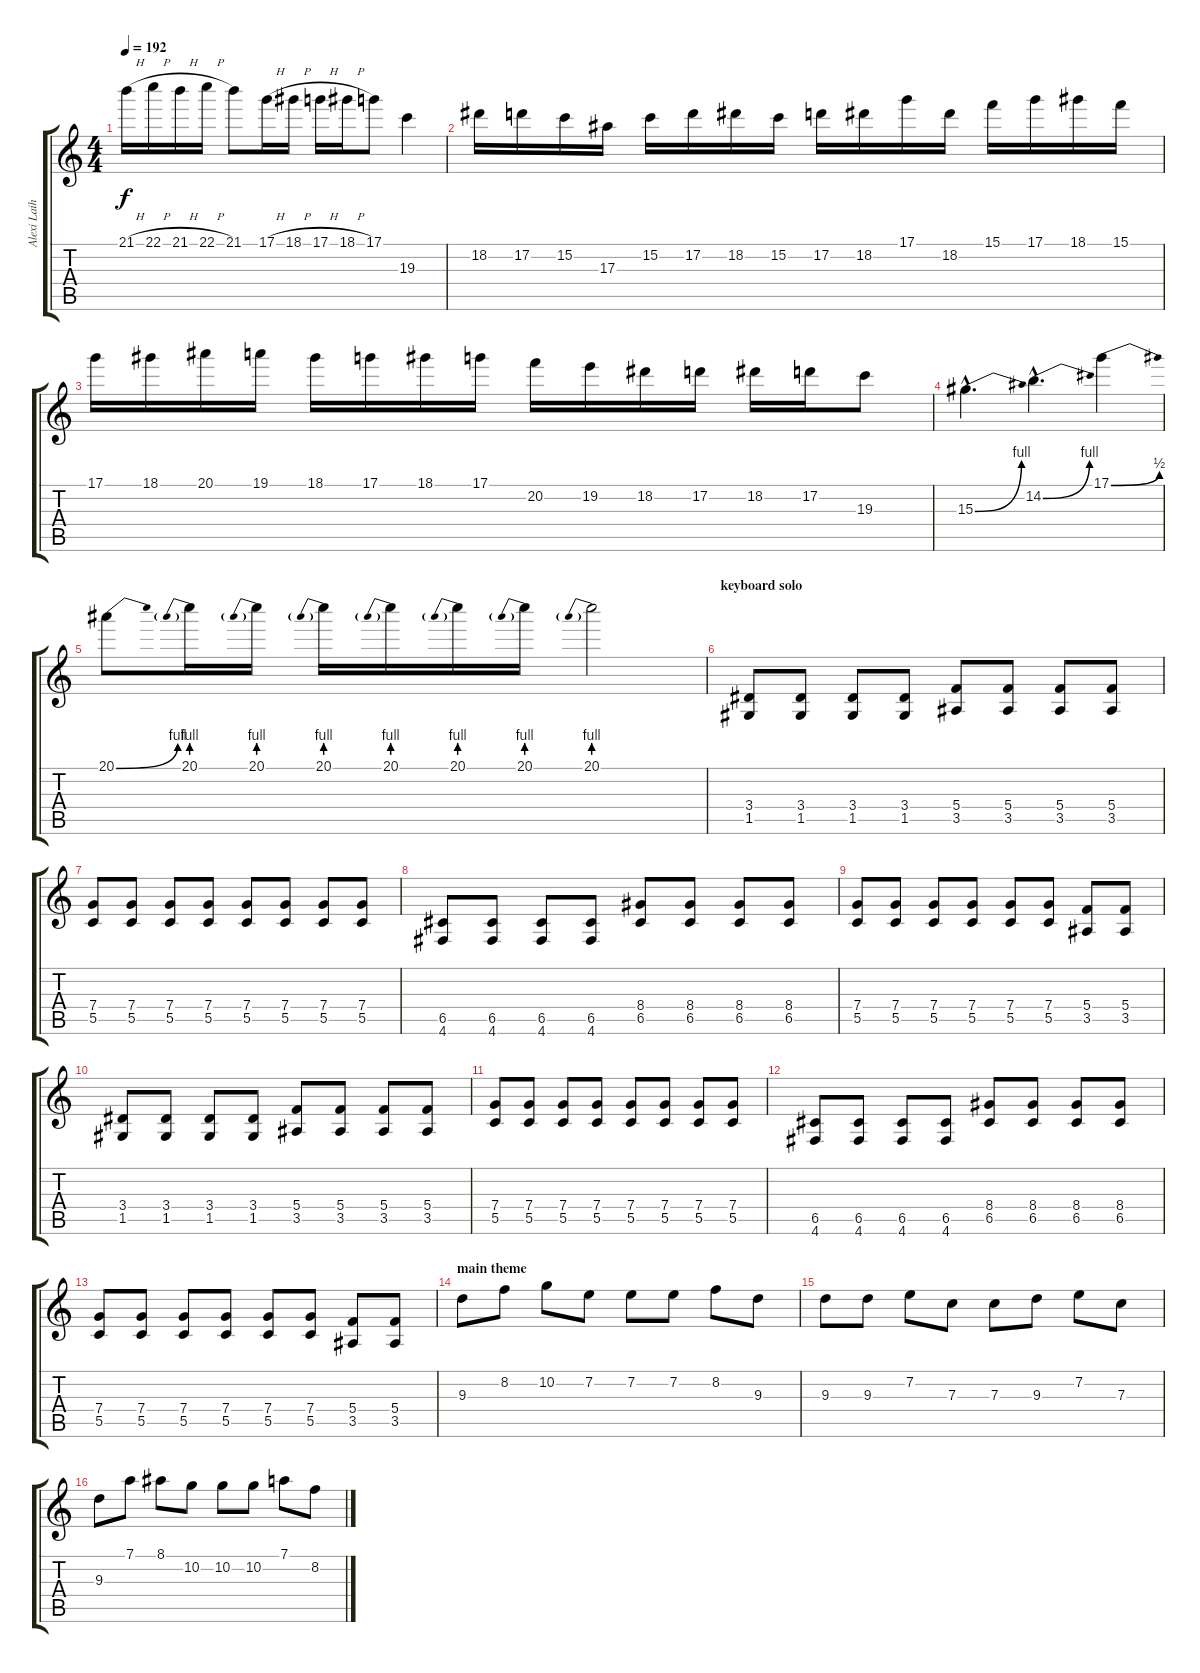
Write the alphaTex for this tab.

\track ("Alexi Laiho" "Alexi Laih") {instrument distortionguitar}
\staff {score tabs}
\tuning (D4 A3 F3 C3 G2 D2) {hide}
\ts (4 4)
\tempo 192
\clef g2
\ks c
21.1{h}.16{dy f} 22.1{h}.16 21.1{h}.16 22.1{h}.16 21.1.8 17.1{h}.16 18.1{h}.16 17.1{h}.16 18.1{h}.16 17.1.8 19.3.4 |
18.2.16 17.2.16 15.2.16 17.3.16 15.2.16 17.2.16 18.2.16 15.2.16 17.2.16 18.2.16 17.1.16 18.2.16 15.1.16 17.1.16 18.1.16 15.1.16 |
17.1.16 18.1.16 20.1.16 19.1.16 18.1.16 17.1.16 18.1.16 17.1.16 20.2.16 19.2.16 18.2.16 17.2.16 18.2.16 17.2.16 19.3.8 |
15.3{be (bend 0 0 60 4) hac}.4{d} 14.2{be (bend 0 0 60 4) hac}.4{d} 17.1{be (bend 0 0 60 2)}.4 |
20.1{be (bend 0 0 60 4)}.8 20.1{be (prebend 0 4 60 4)}.16 20.1{be (prebend 0 4 60 4)}.16 20.1{be (prebend 0 4 60 4)}.16 20.1{be (prebend 0 4 60 4)}.16 20.1{be (prebend 0 4 60 4)}.16 20.1{be (prebend 0 4 60 4)}.16 20.1{be (prebend 0 4 60 4)}.2 |
\section ("" "keyboard solo")
(3.4 1.5).8 (3.4 1.5).8 (3.4 1.5).8 (3.4 1.5).8 (5.4 3.5).8 (5.4 3.5).8 (5.4 3.5).8 (5.4 3.5).8 |
(7.4 5.5).8 (7.4 5.5).8 (7.4 5.5).8 (7.4 5.5).8 (7.4 5.5).8 (7.4 5.5).8 (7.4 5.5).8 (7.4 5.5).8 |
(6.5 4.6).8 (6.5 4.6).8 (6.5 4.6).8 (6.5 4.6).8 (8.4 6.5).8 (8.4 6.5).8 (8.4 6.5).8 (8.4 6.5).8 |
(7.4 5.5).8 (7.4 5.5).8 (7.4 5.5).8 (7.4 5.5).8 (7.4 5.5).8 (7.4 5.5).8 (5.4 3.5).8 (5.4 3.5).8 |
(3.4 1.5).8 (3.4 1.5).8 (3.4 1.5).8 (3.4 1.5).8 (5.4 3.5).8 (5.4 3.5).8 (5.4 3.5).8 (5.4 3.5).8 |
(7.4 5.5).8 (7.4 5.5).8 (7.4 5.5).8 (7.4 5.5).8 (7.4 5.5).8 (7.4 5.5).8 (7.4 5.5).8 (7.4 5.5).8 |
(6.5 4.6).8 (6.5 4.6).8 (6.5 4.6).8 (6.5 4.6).8 (8.4 6.5).8 (8.4 6.5).8 (8.4 6.5).8 (8.4 6.5).8 |
(7.4 5.5).8 (7.4 5.5).8 (7.4 5.5).8 (7.4 5.5).8 (7.4 5.5).8 (7.4 5.5).8 (5.4 3.5).8 (5.4 3.5).8 |
\section ("" "main theme")
9.3.8 8.2.8 10.2.8 7.2.8 7.2.8 7.2.8 8.2.8 9.3.8 |
9.3.8 9.3.8 7.2.8 7.3.8 7.3.8 9.3.8 7.2.8 7.3.8 |
9.3.8 7.1.8 8.1.8 10.2.8 10.2.8 10.2.8 7.1.8 8.2.8
